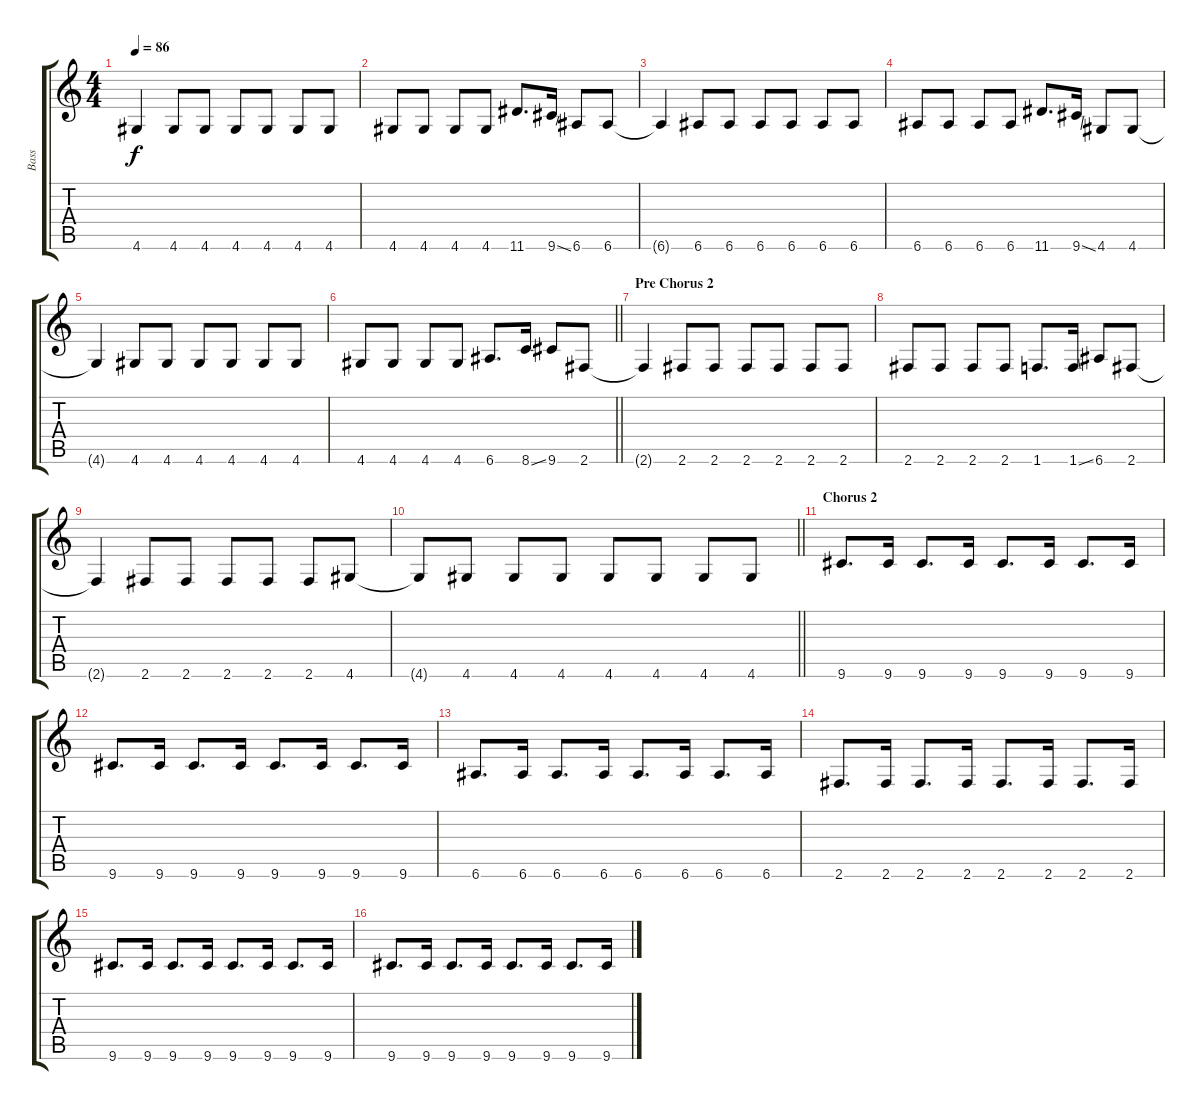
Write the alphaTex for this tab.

\track ("Bass" "Bass") {instrument electricbassfinger}
\staff {score tabs}
\tuning (E4 B3 G3 D3 A2 E2) {hide}
\ts (4 4)
\tempo 86
\clef g2
\ks c
4.6{t}.4{dy f} 4.6.8 4.6.8 4.6.8 4.6.8 4.6.8 4.6.8 |
4.6.8 4.6.8 4.6.8 4.6.8 11.6.8{d} 9.6{ss}.16 6.6.8 6.6.8 |
6.6{t}.4 6.6.8 6.6.8 6.6.8 6.6.8 6.6.8 6.6.8 |
6.6.8 6.6.8 6.6.8 6.6.8 11.6.8{d} 9.6{ss}.16 4.6.8 4.6.8 |
4.6{t}.4 4.6.8 4.6.8 4.6.8 4.6.8 4.6.8 4.6.8 |
\barLineRight lightlight
4.6.8 4.6.8 4.6.8 4.6.8 6.6.8{d} 8.6{ss}.16 9.6.8 2.6.8 |
\section ("" "Pre Chorus 2")
2.6{t}.4 2.6.8 2.6.8 2.6.8 2.6.8 2.6.8 2.6.8 |
2.6.8 2.6.8 2.6.8 2.6.8 1.6.8{d} 1.6{ss}.16 6.6.8 2.6.8 |
2.6{t}.4 2.6.8 2.6.8 2.6.8 2.6.8 2.6.8 4.6.8 |
\barLineRight lightlight
4.6{t}.8 4.6.8 4.6.8 4.6.8 4.6.8 4.6.8 4.6.8 4.6.8 |
\section ("" "Chorus 2")
9.6.8{d} 9.6.16 9.6.8{d} 9.6.16 9.6.8{d} 9.6.16 9.6.8{d} 9.6.16 |
9.6.8{d} 9.6.16 9.6.8{d} 9.6.16 9.6.8{d} 9.6.16 9.6.8{d} 9.6.16 |
6.6.8{d} 6.6.16 6.6.8{d} 6.6.16 6.6.8{d} 6.6.16 6.6.8{d} 6.6.16 |
2.6.8{d} 2.6.16 2.6.8{d} 2.6.16 2.6.8{d} 2.6.16 2.6.8{d} 2.6.16 |
9.6.8{d} 9.6.16 9.6.8{d} 9.6.16 9.6.8{d} 9.6.16 9.6.8{d} 9.6.16 |
9.6.8{d} 9.6.16 9.6.8{d} 9.6.16 9.6.8{d} 9.6.16 9.6.8{d} 9.6.16
